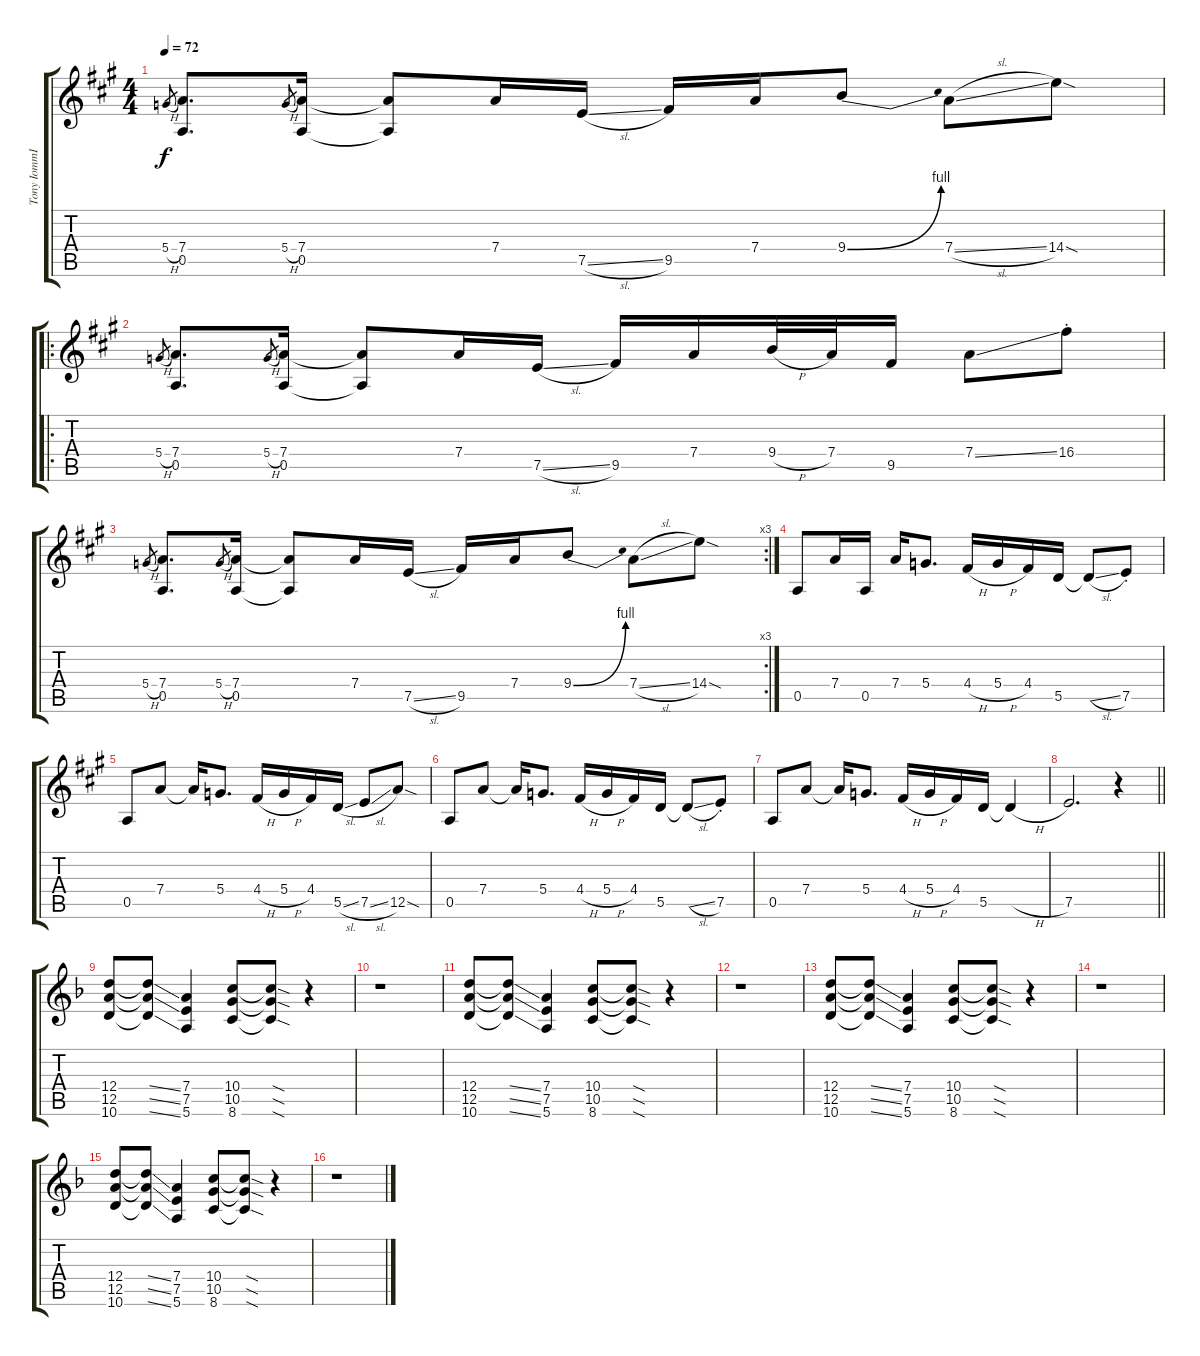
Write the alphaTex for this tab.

\track ("Tony IommI Distortion (Rhythm II)" "Tony IommI") {instrument overdrivenguitar}
\staff {score tabs}
\tuning (E4 B3 G3 D3 A2 E2) {hide}
\ts (4 4)
\tempo 72
\clef g2
\ks a
5.4{h}.8{gr dy f} (7.4 0.5).8{d} 5.4{h}.8{gr} (7.4 0.5).16 (7.4{t} 0.5{t}).8 7.4.16 7.5{sl}.16 9.5.16 7.4.16 9.4{be (bend 0 0 60 4)}.8 7.4{sl}.8 14.4{sod}.8 |
\ro
5.4{h}.8{gr} (7.4 0.5).8{d} 5.4{h}.8{gr} (7.4 0.5).16 (7.4{t} 0.5{t}).8 7.4.16 7.5{sl}.16 9.5.16 7.4.16 9.4{h}.32 7.4.32 9.5.16 7.4{ss}.8 16.4{st}.8 |
\rc 3
5.4{h}.8{gr} (7.4 0.5).8{d} 5.4{h}.8{gr} (7.4 0.5).16 (7.4{t} 0.5{t}).8 7.4.16 7.5{sl}.16 9.5.16 7.4.16 9.4{be (bend 0 0 60 4)}.8 7.4{sl}.8 14.4{sod}.8 |
0.5.8 7.4.16 0.5.16 7.4.16 5.4.8{d} 4.4{h}.16 5.4{h}.16 4.4.16 5.5.16 5.5{sl t}.8 7.5{st}.8 |
0.5.8 7.4.8 7.4{t}.16 5.4.8{d} 4.4{h}.16 5.4{h}.16 4.4.16 5.5{sl}.16 7.5{sl}.8 12.5{sod}.8 |
0.5.8 7.4.8 7.4{t}.16 5.4.8{d} 4.4{h}.16 5.4{h}.16 4.4.16 5.5.16 5.5{sl t}.8 7.5{st}.8 |
0.5.8 7.4.8 7.4{t}.16 5.4.8{d} 4.4{h}.16 5.4{h}.16 4.4.16 5.5.16 5.5{h t}.4 |
\barLineRight lightlight
7.5.2{d} r.4 |
\ks f
(12.4 12.5 10.6).8 (12.4{ss t} 12.5{ss t} 10.6{ss t}).8 (7.4 7.5 5.6).4 (10.4 10.5 8.6).8 (10.4{sod t} 10.5{sod t} 8.6{sod t}).8 r.4 |
r.1 |
(12.4 12.5 10.6).8 (12.4{ss t} 12.5{ss t} 10.6{ss t}).8 (7.4 7.5 5.6).4 (10.4 10.5 8.6).8 (10.4{sod t} 10.5{sod t} 8.6{sod t}).8 r.4 |
r.1 |
(12.4 12.5 10.6).8 (12.4{ss t} 12.5{ss t} 10.6{ss t}).8 (7.4 7.5 5.6).4 (10.4 10.5 8.6).8 (10.4{sod t} 10.5{sod t} 8.6{sod t}).8 r.4 |
r.1 |
(12.4 12.5 10.6).8 (12.4{ss t} 12.5{ss t} 10.6{ss t}).8 (7.4 7.5 5.6).4 (10.4 10.5 8.6).8 (10.4{sod t} 10.5{sod t} 8.6{sod t}).8 r.4 |
r.1
